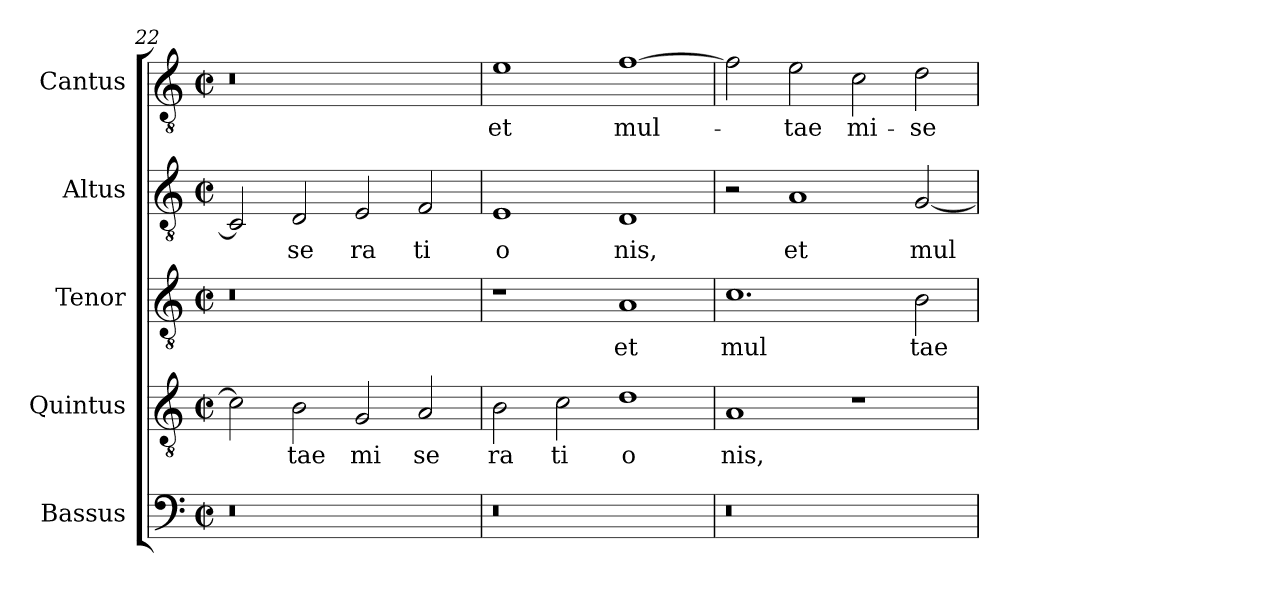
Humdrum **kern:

**kern	**kern	**text	**kern	**text	**kern	**text	**kern	**text
*part5	*part4	*part4	*part3	*part3	*part2	*part2	*part1	*part1
*staff5	*staff4	*staff4	*staff3	*staff3	*staff2	*staff2	*staff1	*staff1
*I"Bassus	*I"Quintus	*	*I"Tenor	*	*I"Altus	*	*I"Cantus	*
*clefF4	*clefGv2	*	*clefGv2	*	*clefGv2	*	*clefGv2	*
*M2/2	*M2/2	*	*M2/2	*	*M2/2	*	*M2/2	*
*met(c|)	*met(c|)	*	*met(c|)	*	*met(c|)	*	*met(c|)	*
=22	=22	=22	=22	=22	=22	=22	=22	=22
0r	2c\]	.	0r	.	2C/]	.	0r	.
!	!	!LO:LY:b:cj	!	!	!	!LO:LY:b:cj	!	!
.	2B\	tae	.	.	2D/	se	.	.
!	!	!LO:LY:b:cj	!	!	!	!LO:LY:b:cj	!	!
.	2G/	mi	.	.	2E/	ra	.	.
!	!	!LO:LY:b:cj	!	!	!	!LO:LY:b:cj	!	!
.	2A/	se	.	.	2F/	ti	.	.
=23	=23	=23	=23	=23	=23	=23	=23	=23
!	!	!LO:LY:b:cj	!	!	!	!LO:LY:b:cj	!	!LO:LY:b:cj
0r	2B\	ra	1r	.	1E	o	1e	et
!	!	!LO:LY:b:cj	!	!	!	!	!	!
.	2c\	ti	.	.	.	.	.	.
!	!	!LO:LY:b:cj	!	!LO:LY:b:cj	!	!LO:LY:b:cj	!	!LO:LY:b
.	1d	o	1A	et	1D	nis,	[>1f	mul-
=24	=24	=24	=24	=24	=24	=24	=24	=24
!	!	!LO:LY:b:cj	!	!LO:LY:b:cj	!	!	!	!
0r	1A	nis,	1.c	mul	2r	.	2f\]	.
!	!	!	!	!	!	!LO:LY:b:cj	!	!LO:LY:b:cj
.	.	.	.	.	1A	et	2e\	-tae
!	!	!	!	!	!	!	!	!LO:LY:b:cj
.	1r	.	.	.	.	.	2c\	mi-
!	!	!	!	!LO:LY:b:cj	!	!LO:LY:b	!	!LO:LY:b:cj
.	.	.	2B\	tae	[<2G/	mul	2d\	-se-
=	=	=	=	=	=	=	=	=
*-	*-	*-	*-	*-	*-	*-	*-	*-
